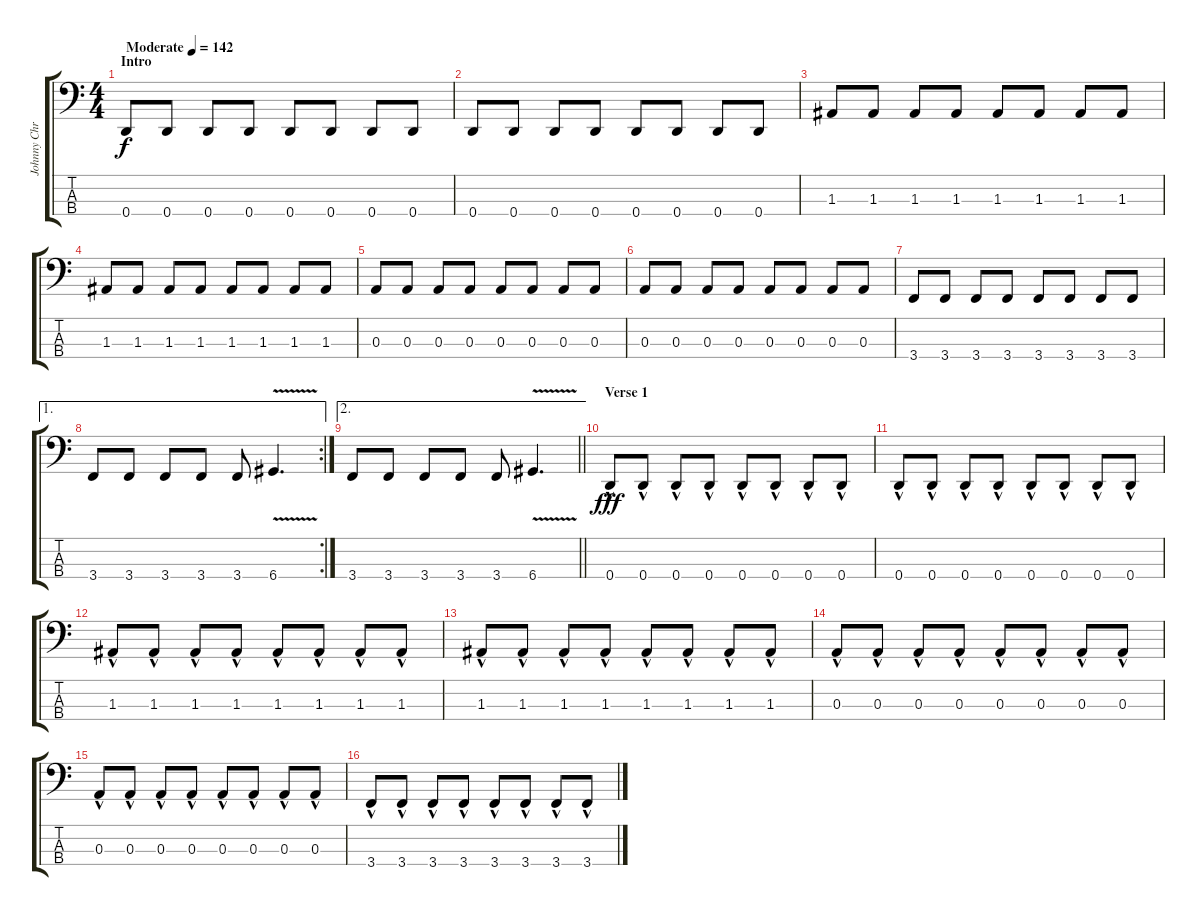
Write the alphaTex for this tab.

\track ("Johnny Christ Bass" "Johnny Chr") {instrument electricbasspick}
\staff {score tabs}
\tuning (G2 D2 A1 D1) {hide}
\ts (4 4)
\section ("" "Intro")
\tempo (142 "Moderate")
\clef f4
\ks c
0.4.8{dy f instrument electricbasspick} 0.4.8 0.4.8 0.4.8 0.4.8 0.4.8 0.4.8 0.4.8 |
0.4.8 0.4.8 0.4.8 0.4.8 0.4.8 0.4.8 0.4.8 0.4.8 |
1.3.8 1.3.8 1.3.8 1.3.8 1.3.8 1.3.8 1.3.8 1.3.8 |
1.3.8 1.3.8 1.3.8 1.3.8 1.3.8 1.3.8 1.3.8 1.3.8 |
0.3.8 0.3.8 0.3.8 0.3.8 0.3.8 0.3.8 0.3.8 0.3.8 |
0.3.8 0.3.8 0.3.8 0.3.8 0.3.8 0.3.8 0.3.8 0.3.8 |
3.4.8 3.4.8 3.4.8 3.4.8 3.4.8 3.4.8 3.4.8 3.4.8 |
\ae 1
\rc 2
3.4.8 3.4.8 3.4.8 3.4.8 3.4.8 6.4{v}.4{d} |
\ae 2
\barLineRight lightlight
3.4.8 3.4.8 3.4.8 3.4.8 3.4.8 6.4{v}.4{d} |
\section ("" "Verse 1")
0.4{hac}.8{dy fff} 0.4{hac}.8 0.4{hac}.8 0.4{hac}.8 0.4{hac}.8 0.4{hac}.8 0.4{hac}.8 0.4{hac}.8 |
0.4{hac}.8 0.4{hac}.8 0.4{hac}.8 0.4{hac}.8 0.4{hac}.8 0.4{hac}.8 0.4{hac}.8 0.4{hac}.8 |
1.3{hac}.8 1.3{hac}.8 1.3{hac}.8 1.3{hac}.8 1.3{hac}.8 1.3{hac}.8 1.3{hac}.8 1.3{hac}.8 |
1.3{hac}.8 1.3{hac}.8 1.3{hac}.8 1.3{hac}.8 1.3{hac}.8 1.3{hac}.8 1.3{hac}.8 1.3{hac}.8 |
0.3{hac}.8 0.3{hac}.8 0.3{hac}.8 0.3{hac}.8 0.3{hac}.8 0.3{hac}.8 0.3{hac}.8 0.3{hac}.8 |
0.3{hac}.8 0.3{hac}.8 0.3{hac}.8 0.3{hac}.8 0.3{hac}.8 0.3{hac}.8 0.3{hac}.8 0.3{hac}.8 |
3.4{hac}.8 3.4{hac}.8 3.4{hac}.8 3.4{hac}.8 3.4{hac}.8 3.4{hac}.8 3.4{hac}.8 3.4{hac}.8
